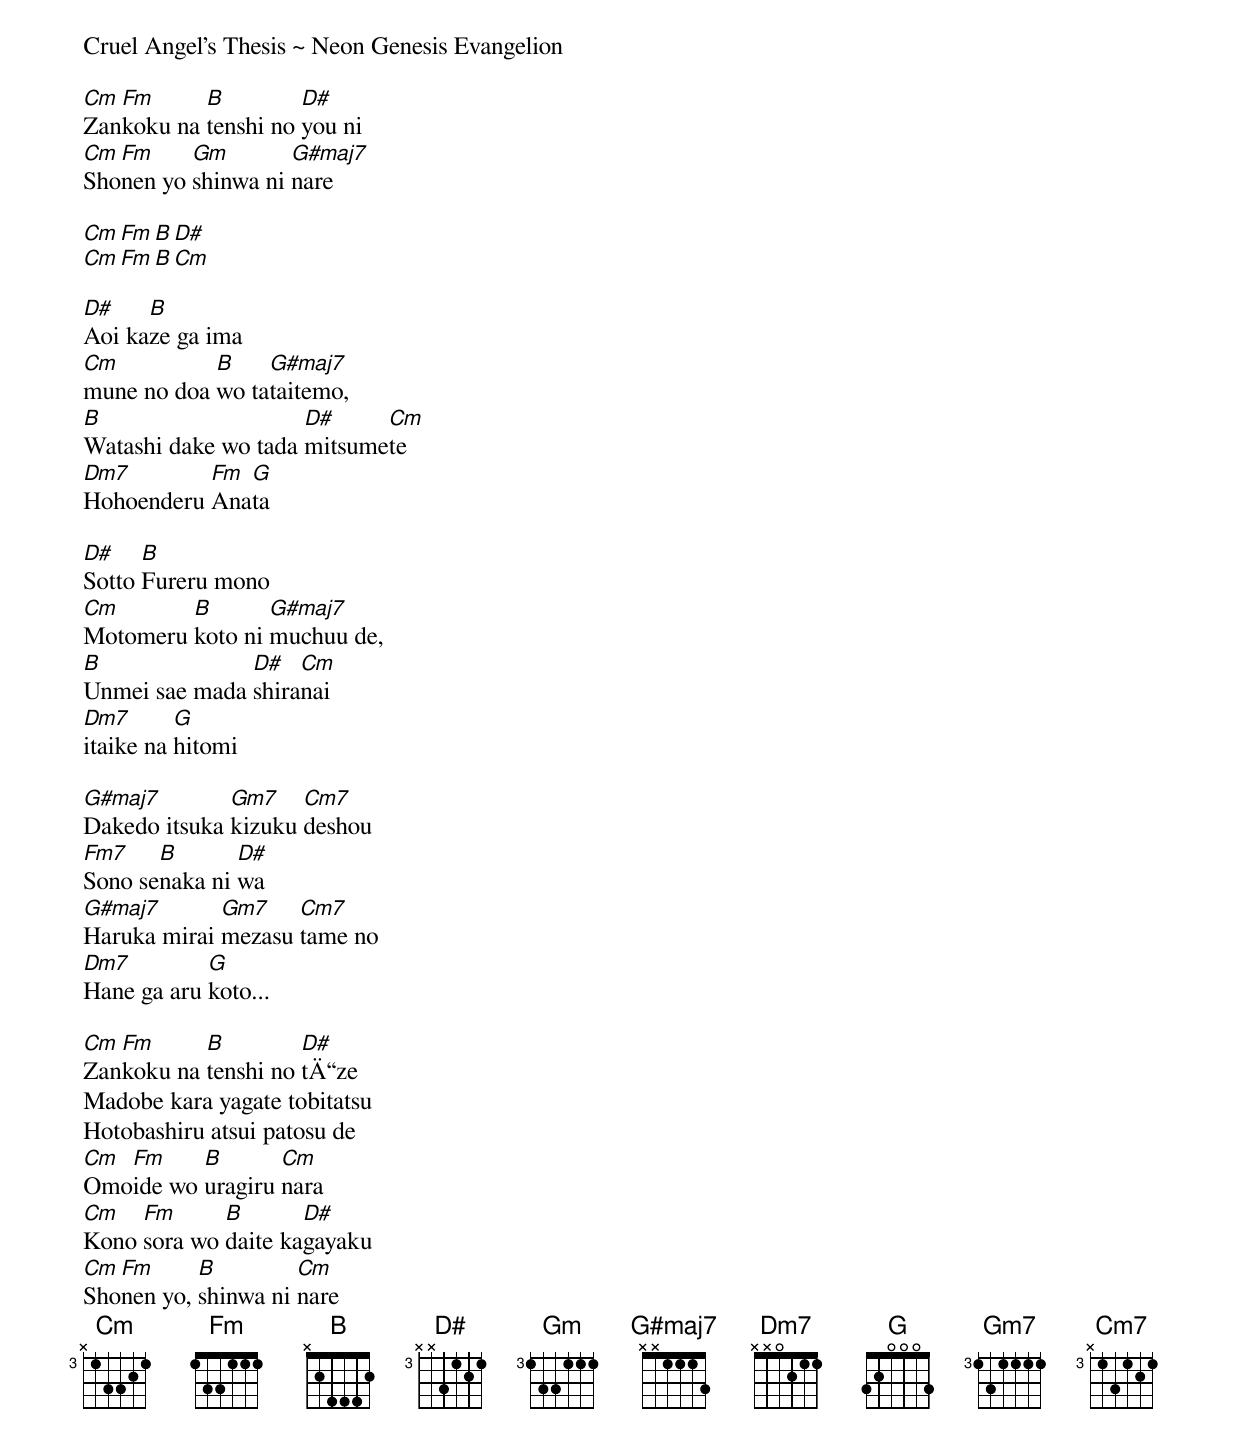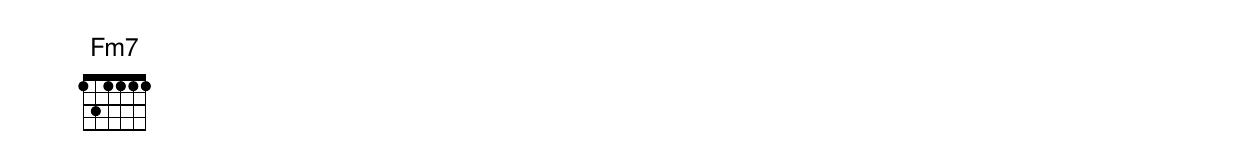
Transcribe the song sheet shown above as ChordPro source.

Cruel Angel's Thesis ~ Neon Genesis Evangelion

[Cm]Zan[Fm]koku na [B]tenshi no [D#]you ni
[Cm]Sho[Fm]nen yo [Gm]shinwa ni [G#maj7]nare

[Cm][Fm][B][D#]
[Cm][Fm][B][Cm]

[D#]Aoi ka[B]ze ga ima
[Cm]mune no doa [B]wo ta[G#maj7]taitemo,
[B]Watashi dake wo tada [D#]mitsume[Cm]te
[Dm7]Hohoenderu [Fm]Ana[G]ta

[D#]Sotto [B]Fureru mono
[Cm]Motomeru [B]koto ni [G#maj7]muchuu de,
[B]Unmei sae mada [D#]shira[Cm]nai
[Dm7]itaike na [G]hitomi

[G#maj7]Dakedo itsuka [Gm7]kizuku [Cm7]deshou
[Fm7]Sono se[B]naka ni [D#]wa
[G#maj7]Haruka mirai [Gm7]mezasu [Cm7]tame no
[Dm7]Hane ga aru [G]koto...

[Cm]Zan[Fm]koku na [B]tenshi no [D#]tÄ“ze
Madobe kara yagate tobitatsu
Hotobashiru atsui patosu de
[Cm]Omo[Fm]ide wo [B]uragiru [Cm]nara
[Cm]Kono [Fm]sora wo [B]daite ka[D#]gayaku
[Cm]Sho[Fm]nen yo, [B]shinwa ni [Cm]nare
